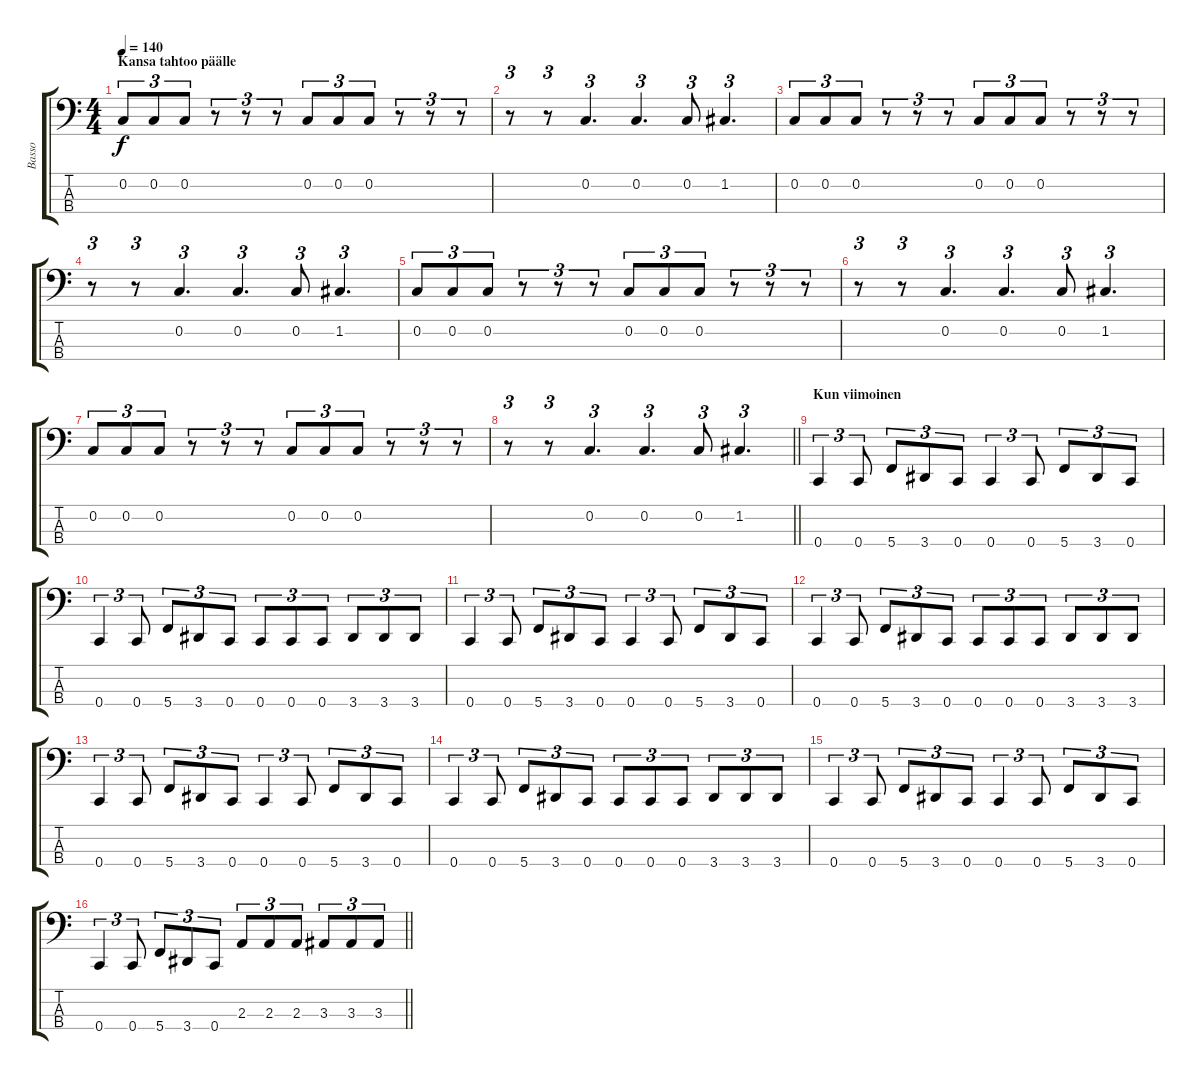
\track ("Basso" "Basso") {instrument electricbasspick}
\staff {score tabs}
\tuning (F2 C2 G1 C1) {hide}
\ts (4 4)
\section ("" "Kansa tahtoo päälle")
\tempo 140
\clef f4
\ks c
0.2.8{tu (3 2) dy f} 0.2.8{tu (3 2)} 0.2.8{tu (3 2)} r.8{tu (3 2)} r.8{tu (3 2)} r.8{tu (3 2)} 0.2.8{tu (3 2)} 0.2.8{tu (3 2)} 0.2.8{tu (3 2)} r.8{tu (3 2)} r.8{tu (3 2)} r.8{tu (3 2)} |
r.8{tu (3 2)} r.8{tu (3 2)} 0.2.4{d tu (3 2)} 0.2.4{d tu (3 2)} 0.2.8{tu (3 2)} 1.2.4{d tu (3 2)} |
0.2.8{tu (3 2)} 0.2.8{tu (3 2)} 0.2.8{tu (3 2)} r.8{tu (3 2)} r.8{tu (3 2)} r.8{tu (3 2)} 0.2.8{tu (3 2)} 0.2.8{tu (3 2)} 0.2.8{tu (3 2)} r.8{tu (3 2)} r.8{tu (3 2)} r.8{tu (3 2)} |
r.8{tu (3 2)} r.8{tu (3 2)} 0.2.4{d tu (3 2)} 0.2.4{d tu (3 2)} 0.2.8{tu (3 2)} 1.2.4{d tu (3 2)} |
0.2.8{tu (3 2)} 0.2.8{tu (3 2)} 0.2.8{tu (3 2)} r.8{tu (3 2)} r.8{tu (3 2)} r.8{tu (3 2)} 0.2.8{tu (3 2)} 0.2.8{tu (3 2)} 0.2.8{tu (3 2)} r.8{tu (3 2)} r.8{tu (3 2)} r.8{tu (3 2)} |
r.8{tu (3 2)} r.8{tu (3 2)} 0.2.4{d tu (3 2)} 0.2.4{d tu (3 2)} 0.2.8{tu (3 2)} 1.2.4{d tu (3 2)} |
0.2.8{tu (3 2)} 0.2.8{tu (3 2)} 0.2.8{tu (3 2)} r.8{tu (3 2)} r.8{tu (3 2)} r.8{tu (3 2)} 0.2.8{tu (3 2)} 0.2.8{tu (3 2)} 0.2.8{tu (3 2)} r.8{tu (3 2)} r.8{tu (3 2)} r.8{tu (3 2)} |
\barLineRight lightlight
r.8{tu (3 2)} r.8{tu (3 2)} 0.2.4{d tu (3 2)} 0.2.4{d tu (3 2)} 0.2.8{tu (3 2)} 1.2.4{d tu (3 2)} |
\section ("" "Kun viimoinen")
0.4.4{tu (3 2)} 0.4.8{tu (3 2)} 5.4.8{tu (3 2)} 3.4.8{tu (3 2)} 0.4.8{tu (3 2)} 0.4.4{tu (3 2)} 0.4.8{tu (3 2)} 5.4.8{tu (3 2)} 3.4.8{tu (3 2)} 0.4.8{tu (3 2)} |
0.4.4{tu (3 2)} 0.4.8{tu (3 2)} 5.4.8{tu (3 2)} 3.4.8{tu (3 2)} 0.4.8{tu (3 2)} 0.4.8{tu (3 2)} 0.4.8{tu (3 2)} 0.4.8{tu (3 2)} 3.4.8{tu (3 2)} 3.4.8{tu (3 2)} 3.4.8{tu (3 2)} |
0.4.4{tu (3 2)} 0.4.8{tu (3 2)} 5.4.8{tu (3 2)} 3.4.8{tu (3 2)} 0.4.8{tu (3 2)} 0.4.4{tu (3 2)} 0.4.8{tu (3 2)} 5.4.8{tu (3 2)} 3.4.8{tu (3 2)} 0.4.8{tu (3 2)} |
0.4.4{tu (3 2)} 0.4.8{tu (3 2)} 5.4.8{tu (3 2)} 3.4.8{tu (3 2)} 0.4.8{tu (3 2)} 0.4.8{tu (3 2)} 0.4.8{tu (3 2)} 0.4.8{tu (3 2)} 3.4.8{tu (3 2)} 3.4.8{tu (3 2)} 3.4.8{tu (3 2)} |
0.4.4{tu (3 2)} 0.4.8{tu (3 2)} 5.4.8{tu (3 2)} 3.4.8{tu (3 2)} 0.4.8{tu (3 2)} 0.4.4{tu (3 2)} 0.4.8{tu (3 2)} 5.4.8{tu (3 2)} 3.4.8{tu (3 2)} 0.4.8{tu (3 2)} |
0.4.4{tu (3 2)} 0.4.8{tu (3 2)} 5.4.8{tu (3 2)} 3.4.8{tu (3 2)} 0.4.8{tu (3 2)} 0.4.8{tu (3 2)} 0.4.8{tu (3 2)} 0.4.8{tu (3 2)} 3.4.8{tu (3 2)} 3.4.8{tu (3 2)} 3.4.8{tu (3 2)} |
0.4.4{tu (3 2)} 0.4.8{tu (3 2)} 5.4.8{tu (3 2)} 3.4.8{tu (3 2)} 0.4.8{tu (3 2)} 0.4.4{tu (3 2)} 0.4.8{tu (3 2)} 5.4.8{tu (3 2)} 3.4.8{tu (3 2)} 0.4.8{tu (3 2)} |
\barLineRight lightlight
0.4.4{tu (3 2)} 0.4.8{tu (3 2)} 5.4.8{tu (3 2)} 3.4.8{tu (3 2)} 0.4.8{tu (3 2)} 2.3.8{tu (3 2)} 2.3.8{tu (3 2)} 2.3.8{tu (3 2)} 3.3.8{tu (3 2)} 3.3.8{tu (3 2)} 3.3.8{tu (3 2)}
